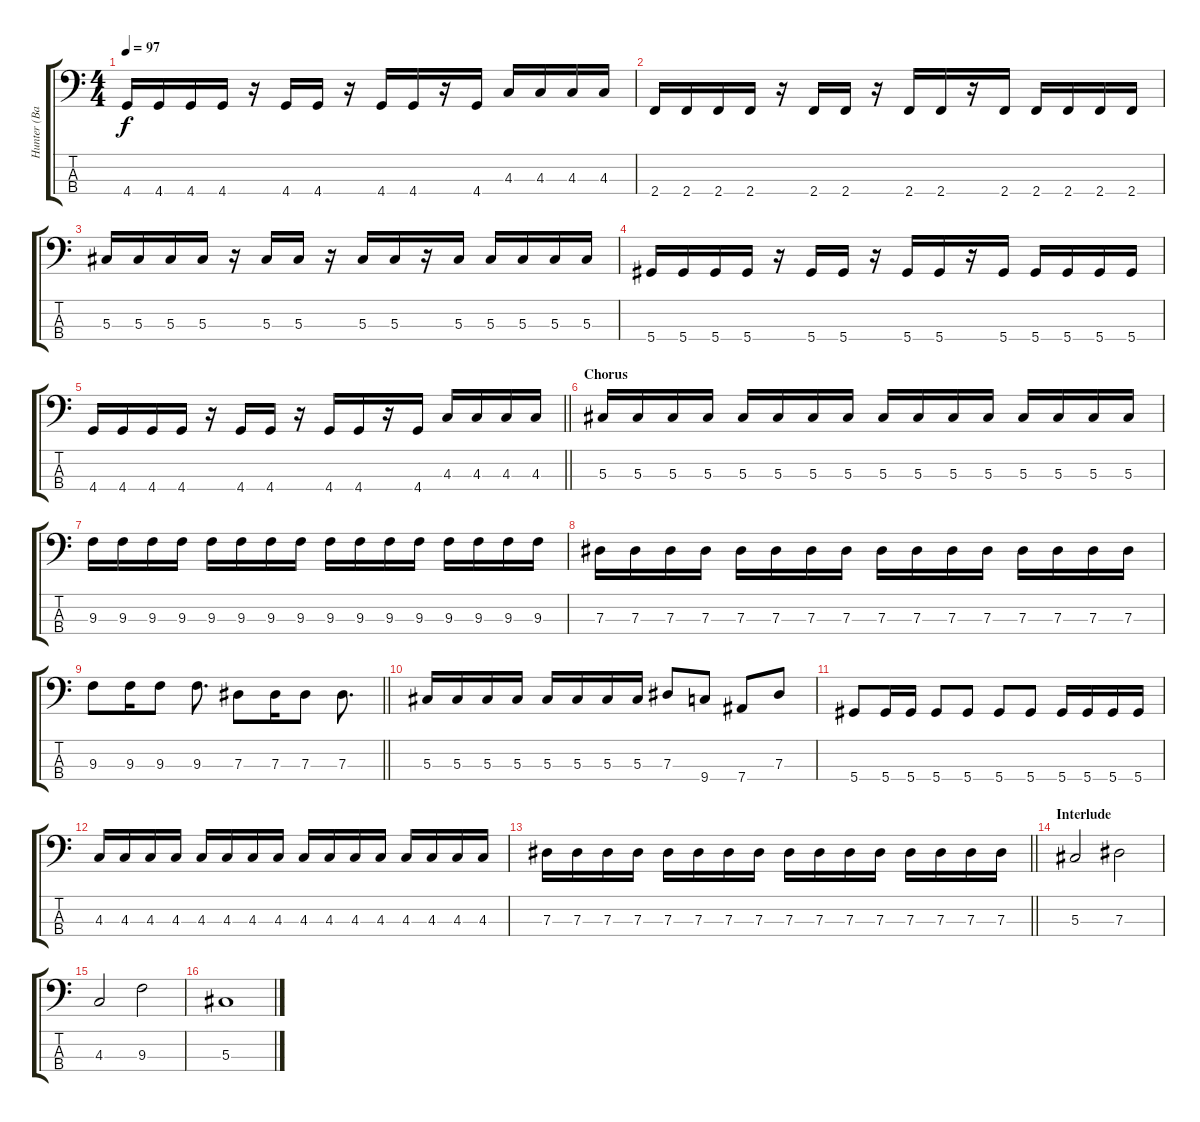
\track ("Hunter (Bass)" "Hunter (Ba") {instrument electricbassfinger}
\staff {score tabs}
\tuning (Gb2 Db2 Ab1 Eb1) {hide}
\ts (4 4)
\tempo 97
\clef f4
\ks c
4.4.16{dy f} 4.4.16 4.4.16 4.4.16 r.16 4.4.16 4.4.16 r.16 4.4.16 4.4.16 r.16 4.4.16 4.3.16 4.3.16 4.3.16 4.3.16 |
2.4.16 2.4.16 2.4.16 2.4.16 r.16 2.4.16 2.4.16 r.16 2.4.16 2.4.16 r.16 2.4.16 2.4.16 2.4.16 2.4.16 2.4.16 |
5.3.16 5.3.16 5.3.16 5.3.16 r.16 5.3.16 5.3.16 r.16 5.3.16 5.3.16 r.16 5.3.16 5.3.16 5.3.16 5.3.16 5.3.16 |
5.4.16 5.4.16 5.4.16 5.4.16 r.16 5.4.16 5.4.16 r.16 5.4.16 5.4.16 r.16 5.4.16 5.4.16 5.4.16 5.4.16 5.4.16 |
\barLineRight lightlight
4.4.16 4.4.16 4.4.16 4.4.16 r.16 4.4.16 4.4.16 r.16 4.4.16 4.4.16 r.16 4.4.16 4.3.16 4.3.16 4.3.16 4.3.16 |
\section ("" "Chorus")
5.3.16 5.3.16 5.3.16 5.3.16 5.3.16 5.3.16 5.3.16 5.3.16 5.3.16 5.3.16 5.3.16 5.3.16 5.3.16 5.3.16 5.3.16 5.3.16 |
9.3.16 9.3.16 9.3.16 9.3.16 9.3.16 9.3.16 9.3.16 9.3.16 9.3.16 9.3.16 9.3.16 9.3.16 9.3.16 9.3.16 9.3.16 9.3.16 |
7.3.16 7.3.16 7.3.16 7.3.16 7.3.16 7.3.16 7.3.16 7.3.16 7.3.16 7.3.16 7.3.16 7.3.16 7.3.16 7.3.16 7.3.16 7.3.16 |
\barLineRight lightlight
9.3.8 9.3.16 9.3.8 9.3.8{d} 7.3.8 7.3.16 7.3.8 7.3.8{d} |
5.3.16 5.3.16 5.3.16 5.3.16 5.3.16 5.3.16 5.3.16 5.3.16 7.3.8 9.4.8 7.4.8 7.3.8 |
5.4.8 5.4.16 5.4.16 5.4.8 5.4.8 5.4.8 5.4.8 5.4.16 5.4.16 5.4.16 5.4.16 |
4.3.16 4.3.16 4.3.16 4.3.16 4.3.16 4.3.16 4.3.16 4.3.16 4.3.16 4.3.16 4.3.16 4.3.16 4.3.16 4.3.16 4.3.16 4.3.16 |
\barLineRight lightlight
7.3.16 7.3.16 7.3.16 7.3.16 7.3.16 7.3.16 7.3.16 7.3.16 7.3.16 7.3.16 7.3.16 7.3.16 7.3.16 7.3.16 7.3.16 7.3.16 |
\section ("" "Interlude")
5.3.2 7.3.2 |
4.3.2 9.3.2 |
5.3.1
